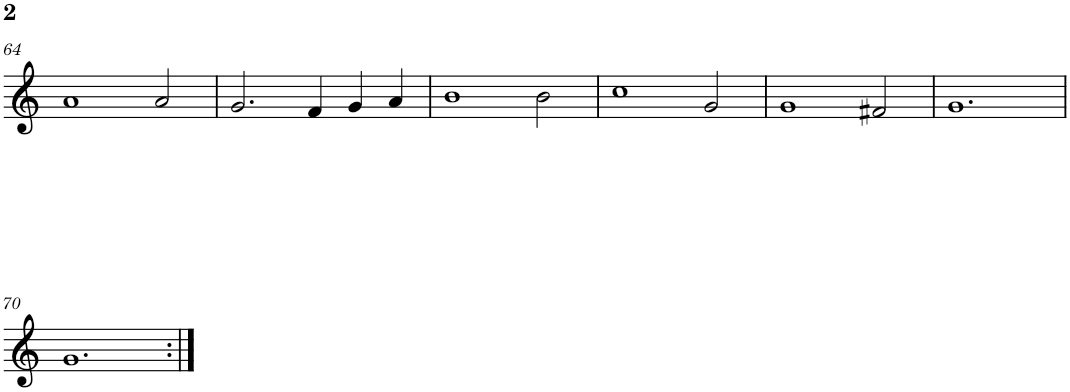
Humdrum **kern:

**kern
*part1
*staff1
*I"Quatre parties
!!LO:PB:g=z
*clefG2
*k[]
*M3/2
=64
1a
2a/
=65
2.g/
4f/
4g/
4a/
=66
1b
2b\
=67
1cc
2g/
=68
1g
2f#X/
=69
1.g
!!LO:LB:g=z
=70
1.g
=:|!
*-
